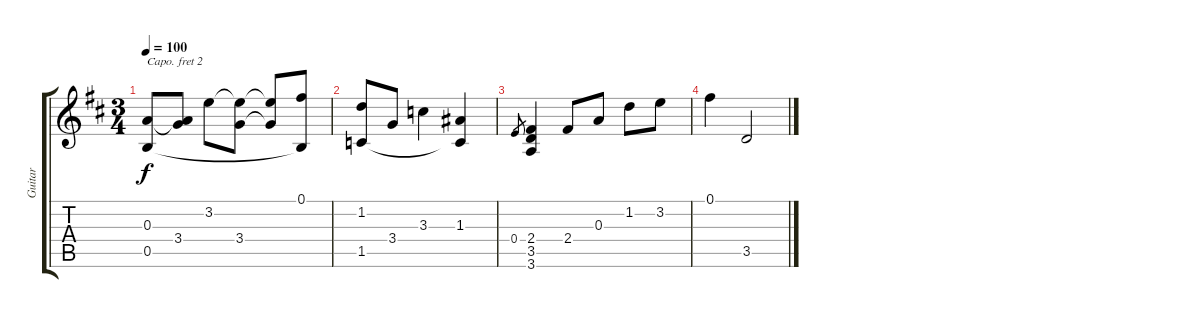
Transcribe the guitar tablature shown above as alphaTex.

\track ("Guitar" "Guitar") {instrument acousticguitarnylon}
\staff {score tabs}
\capo 2
\tuning (E4 B3 G3 D3 A2 E2) {hide}
\ts (3 4)
\tempo 100
\clef g2
\ks d
(0.3 0.5).8{dy f} (0.3{t} 3.4).8 3.2.8 (3.2{t} 3.4).8 (3.2{t} 3.4{t}).8 (0.1 0.5{t}).8 |
(1.2 1.5).8 3.4.8 3.3.4 (1.3 1.5{t}).4 |
0.4.8{gr} (2.4 3.5 3.6).4 2.4.8 0.3.8 1.2.8 3.2.8 |
0.1.4 3.5.2
